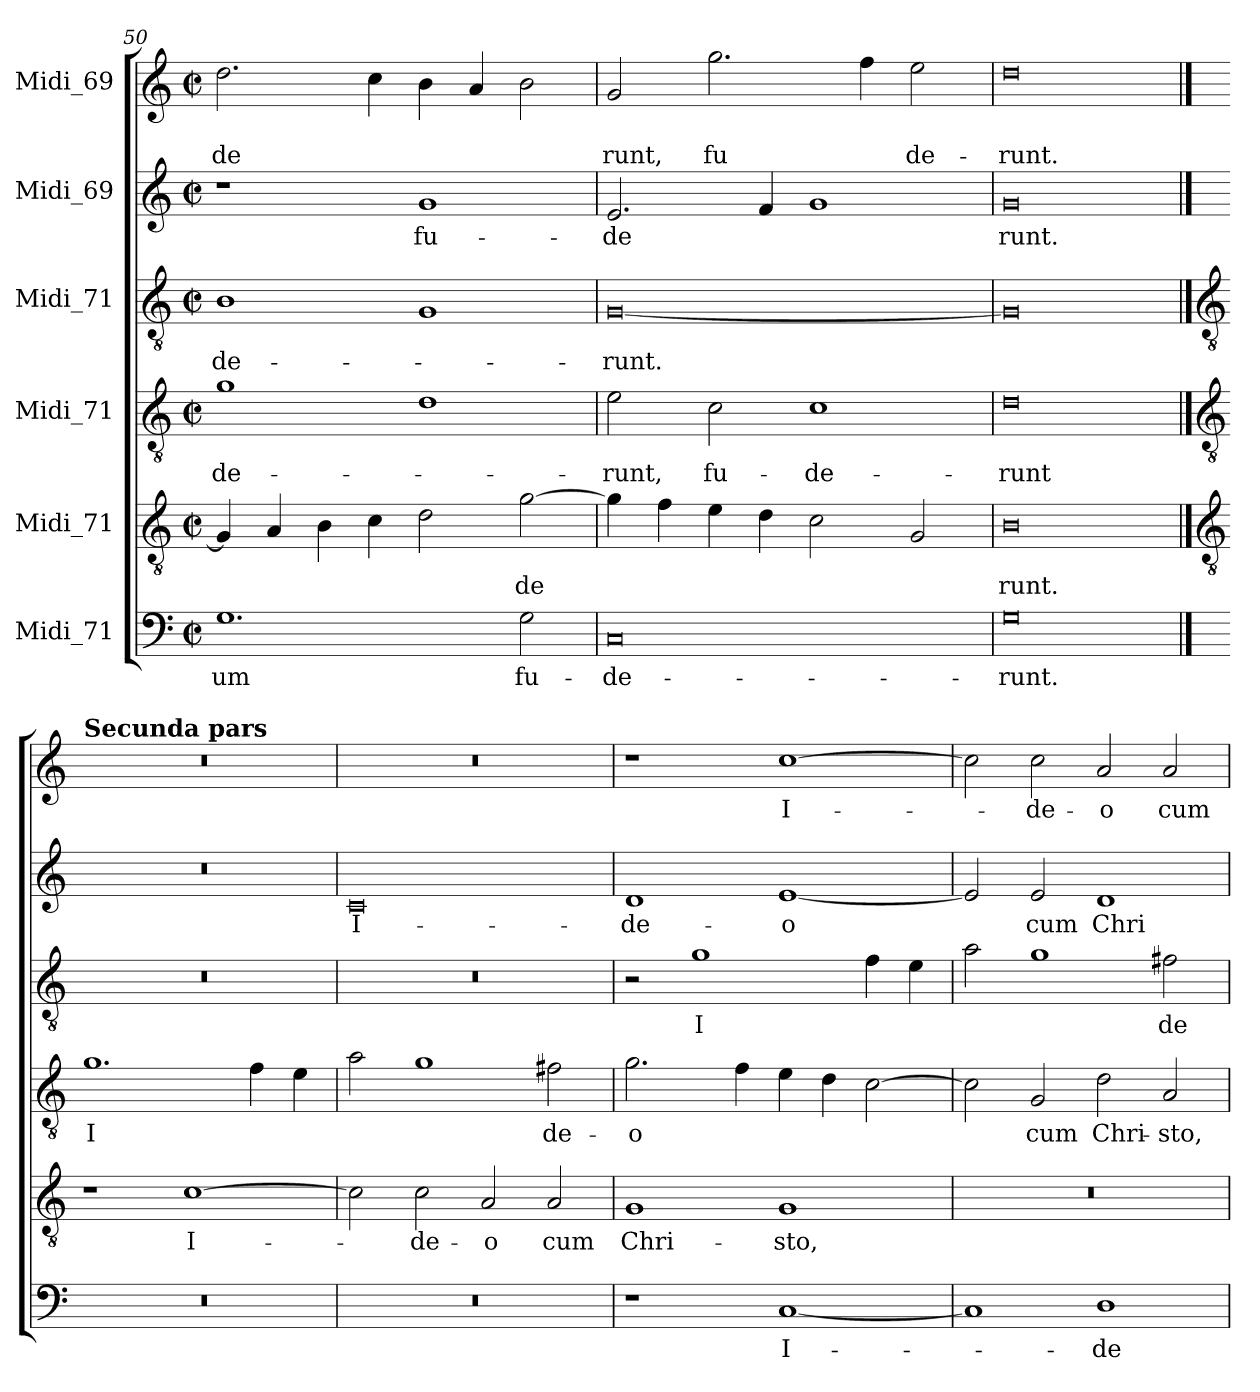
**kern	**text	**kern	**text	**kern	**text	**kern	**text	**kern	**text	**kern	**text	**text
*part6	*part6	*part5	*part5	*part4	*part4	*part3	*part3	*part2	*part2	*part1	*part1	*part1
*staff6	*staff6	*staff5	*staff5	*staff4	*staff4	*staff3	*staff3	*staff2	*staff2	*staff1	*staff1	*staff1
*I"Midi_71	*	*I"Midi_71	*	*I"Midi_71	*	*I"Midi_71	*	*I"Midi_69	*	*I"Midi_69	*	*
*clefF4	*	*clefGv2	*	*clefGv2	*	*clefGv2	*	*clefG2	*	*clefG2	*	*
*k[]	*	*k[]	*	*k[]	*	*k[]	*	*k[]	*	*k[]	*	*
*C:	*	*C:	*	*C:	*	*C:	*	*C:	*	*C:	*	*
*M4/2	*	*M4/2	*	*M4/2	*	*M4/2	*	*M4/2	*	*M4/2	*	*
*met(c|)	*	*met(c|)	*	*met(c|)	*	*met(c|)	*	*met(c|)	*	*met(c|)	*	*
=50	=50	=50	=50	=50	=50	=50	=50	=50	=50	=50	=50	=50
!	!LO:LY:b	!	!	!	!LO:LY:b	!	!LO:LY:b	!	!	!	!	!LO:LY:b
1.G	um	4G]	.	1g	de-	1B	-de-	1r	.	2.dd	.	-de
.	.	4A	.	.	.	.	.	.	.	.	.	.
.	.	4B	.	.	.	.	.	.	.	.	.	.
.	.	4c	.	.	.	.	.	.	.	4cc	.	.
!	!	!	!	!	!	!	!	!	!LO:LY:b	!	!	!
.	.	2d	.	1d	.	1G	.	1g	fu-	4b	.	.
.	.	.	.	.	.	.	.	.	.	4a	.	.
!	!LO:LY:b	!	!LO:LY:b	!	!	!	!	!	!	!	!	!
2G	fu-	[2g	de	.	.	.	.	.	.	2b	.	.
=51	=51	=51	=51	=51	=51	=51	=51	=51	=51	=51	=51	=51
!	!LO:LY:b	!	!	!	!LO:LY:b	!	!LO:LY:b	!	!LO:LY:b	!	!	!LO:LY:b
0C	-de-	4g]	.	2e	-runt,	[0G	-runt.	2.e	-de	2g	.	runt,
.	.	4f	.	.	.	.	.	.	.	.	.	.
!	!	!	!	!	!LO:LY:b	!	!	!	!	!	!	!LO:LY:b
.	.	4e	.	2c	fu-	.	.	.	.	2.gg	.	fu
.	.	4d	.	.	.	.	.	4f	.	.	.	.
!	!	!	!	!	!LO:LY:b	!	!	!	!	!	!	!
.	.	2c	.	1c	-de-	.	.	1g	.	.	.	.
.	.	.	.	.	.	.	.	.	.	4ff	.	.
!	!	!	!	!	!	!	!	!	!	!	!	!LO:LY:b
.	.	2G	.	.	.	.	.	.	.	2ee	.	de-
=52	=52	=52	=52	=52	=52	=52	=52	=52	=52	=52	=52	=52
!	!LO:LY:b	!	!LO:LY:b	!	!LO:LY:b	!	!	!	!LO:LY:b	!	!	!LO:LY:b
0G	-runt.	0B	runt.	0d	-runt	0G]	.	0g	runt.	0dd	.	-runt.
!!LO:LB:g=z
==53	==53	==53	==53	==53	==53	==53	==53	==53	==53	==53	==53	==53
*	*	*clefGv2	*	*clefGv2	*	*clefGv2	*	*	*	*	*	*
!	!	!	!	!	!	!	!	!	!	!LO:TX:a:B:t=Secunda pars	!	!
!	!	!	!	!	!LO:LY:b	!	!	!	!	!	!	!
0r	.	1r	.	1.g	I	0r	.	0r	.	0r	.	.
!	!	!	!LO:LY:b	!	!	!	!	!	!	!	!	!
.	.	[1c	I-	.	.	.	.	.	.	.	.	.
.	.	.	.	4f	.	.	.	.	.	.	.	.
.	.	.	.	4e	.	.	.	.	.	.	.	.
=54	=54	=54	=54	=54	=54	=54	=54	=54	=54	=54	=54	=54
!	!	!	!	!	!	!	!	!	!LO:LY:b	!	!	!
0r	.	2c]	.	2a	.	0r	.	0c	I-	0r	.	.
!	!	!	!LO:LY:b	!	!	!	!	!	!	!	!	!
.	.	2c	-de-	1g	.	.	.	.	.	.	.	.
!	!	!	!LO:LY:b	!	!	!	!	!	!	!	!	!
.	.	2A	-o	.	.	.	.	.	.	.	.	.
!	!	!	!LO:LY:b	!	!LO:LY:b	!	!	!	!	!	!	!
.	.	2A	cum	2f#X	de-	.	.	.	.	.	.	.
=55	=55	=55	=55	=55	=55	=55	=55	=55	=55	=55	=55	=55
!	!	!	!LO:LY:b	!	!LO:LY:b	!	!	!	!LO:LY:b	!	!	!
1r	.	1G	Chri-	2.g	-o	2r	.	1d	-de-	1r	.	.
!	!	!	!	!	!	!	!LO:LY:b	!	!	!	!	!
.	.	.	.	.	.	1g	I	.	.	.	.	.
.	.	.	.	4f	.	.	.	.	.	.	.	.
!	!LO:LY:b	!	!LO:LY:b	!	!	!	!	!	!LO:LY:b	!	!LO:LY:b	!
[1C	I-	1G	-sto,	4e	.	.	.	[1e	-o	[1cc	I-	.
.	.	.	.	4d	.	.	.	.	.	.	.	.
.	.	.	.	[2c	.	4f	.	.	.	.	.	.
.	.	.	.	.	.	4e	.	.	.	.	.	.
=56	=56	=56	=56	=56	=56	=56	=56	=56	=56	=56	=56	=56
1C]	.	0r	.	2c]	.	2a	.	2e]	.	2cc]	.	.
!	!	!	!	!	!LO:LY:b	!	!	!	!LO:LY:b	!	!LO:LY:b	!
.	.	.	.	2G	cum	1g	.	2e	cum	2cc	-de-	.
!	!LO:LY:b	!	!	!	!LO:LY:b	!	!	!	!LO:LY:b	!	!LO:LY:b	!
1D	-de-	.	.	2d	Chri-	.	.	1d	Chri-	2a	-o	.
!	!	!	!	!	!LO:LY:b	!	!LO:LY:b	!	!	!	!LO:LY:b	!
.	.	.	.	2A	-sto,	2f#X	de-	.	.	2a	cum	.
=	=	=	=	=	=	=	=	=	=	=	=	=
*-	*-	*-	*-	*-	*-	*-	*-	*-	*-	*-	*-	*-
